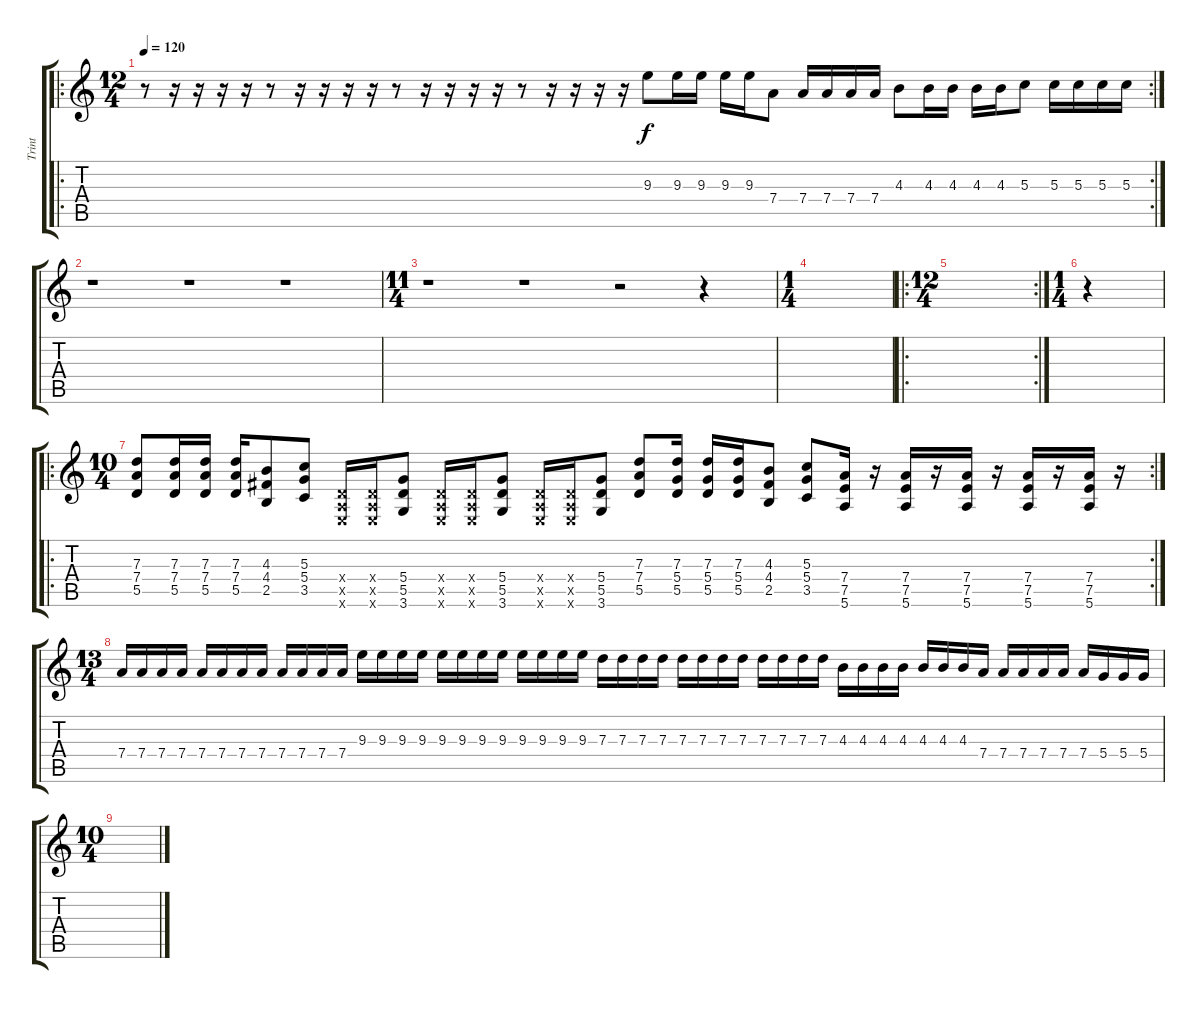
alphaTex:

\track ("Trint" "Trint") {instrument distortionguitar}
\staff {score tabs}
\tuning (E4 B3 G3 D3 A2 E2) {hide}
\ro
\rc 2
\ts (12 4)
\tempo 120
\clef g2
\ks c
r.8{dy f instrument distortionguitar} r.16 r.16 r.16 r.16 r.8 r.16 r.16 r.16 r.16 r.8 r.16 r.16 r.16 r.16 r.8 r.16 r.16 r.16 r.16 9.3.8 9.3.16 9.3.16 9.3.16 9.3.16 7.4.8 7.4.16 7.4.16 7.4.16 7.4.16 4.3.8 4.3.16 4.3.16 4.3.16 4.3.16 5.3.8 5.3.16 5.3.16 5.3.16 5.3.16 |
r.1 r.1 r.1 |
\ts (11 4)
r.1 r.1 r.2 r.4 |
\ts (1 4)
|
\ro
\rc 2
\ts (12 4)
|
\ts (1 4)
r.4 |
\ro
\rc 2
\ts (10 4)
(7.3 7.4 5.5).8 (7.3 7.4 5.5).16 (7.3 7.4 5.5).16 (7.3 7.4 5.5).16 (4.3 4.4 2.5).8 (5.3 5.4 3.5).8 (0.4{x} 0.5{x} 0.6{x}).16 (0.4{x} 0.5{x} 0.6{x}).16 (5.4 5.5 3.6).8 (0.4{x} 0.5{x} 0.6{x}).16 (0.4{x} 0.5{x} 0.6{x}).16 (5.4 5.5 3.6).8 (0.4{x} 0.5{x} 0.6{x}).16 (0.4{x} 0.5{x} 0.6{x}).16 (5.4 5.5 3.6).8 (7.3 7.4 5.5).8 (7.3 5.4 5.5).16 (7.3 5.4 5.5).16 (7.3 5.4 5.5).16 (4.3 4.4 2.5).8 (5.3 5.4 3.5).8 (7.4 7.5 5.6).16 r.16 (7.4 7.5 5.6).16 r.16 (7.4 7.5 5.6).16 r.16 (7.4 7.5 5.6).16 r.16 (7.4 7.5 5.6).16 r.16 |
\ts (13 4)
7.4.16 7.4.16 7.4.16 7.4.16 7.4.16 7.4.16 7.4.16 7.4.16 7.4.16 7.4.16 7.4.16 7.4.16 9.3.16 9.3.16 9.3.16 9.3.16 9.3.16 9.3.16 9.3.16 9.3.16 9.3.16 9.3.16 9.3.16 9.3.16 7.3.16 7.3.16 7.3.16 7.3.16 7.3.16 7.3.16 7.3.16 7.3.16 7.3.16 7.3.16 7.3.16 7.3.16 4.3.16 4.3.16 4.3.16 4.3.16 4.3.16 4.3.16 4.3.16 7.4.16 7.4.16 7.4.16 7.4.16 7.4.16 7.4.16 5.4.16 5.4.16 5.4.16 |
\ts (10 4)
